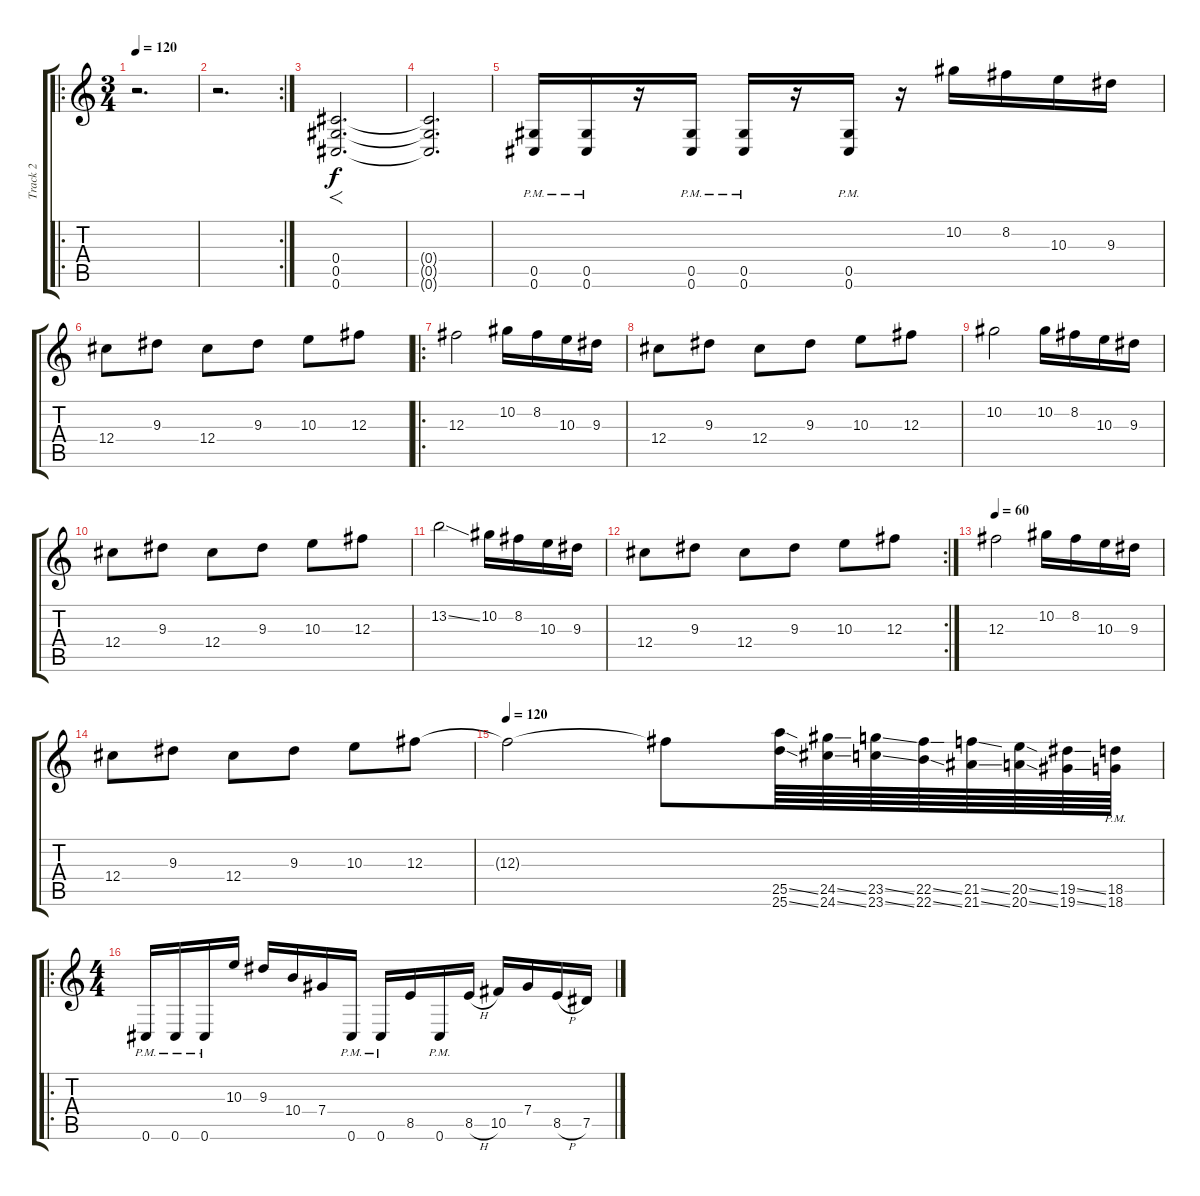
\track ("Track 2" "Track 2") {instrument distortionguitar}
\staff {score tabs}
\tuning (Eb4 Bb3 Gb3 Db3 Ab2 Db2) {hide}
\ro
\ts (3 4)
\tempo 120
\clef g2
\ks c
r.2{d dy f instrument distortionguitar} |
\rc 2
r.2{d} |
(0.4 0.5 0.6).2{f d} |
(0.4{t} 0.5{t} 0.6{t}).2{d} |
(0.5{pm} 0.6{pm}).16 (0.5{pm} 0.6{pm}).16 r.16 (0.5{pm} 0.6{pm}).16 (0.5{pm} 0.6{pm}).16 r.16 (0.5{pm} 0.6{pm}).16 r.16 10.2.16 8.2.16 10.3.16 9.3.16 |
12.4.8 9.3.8 12.4.8 9.3.8 10.3.8 12.3.8 |
\ro
12.3.2 10.2.16 8.2.16 10.3.16 9.3.16 |
12.4.8 9.3.8 12.4.8 9.3.8 10.3.8 12.3.8 |
10.2.2 10.2.16 8.2.16 10.3.16 9.3.16 |
12.4.8 9.3.8 12.4.8 9.3.8 10.3.8 12.3.8 |
13.2{ss}.2 10.2.16 8.2.16 10.3.16 9.3.16 |
\rc 2
12.4.8 9.3.8 12.4.8 9.3.8 10.3.8 12.3.8 |
\tempo 60
12.3.2 10.2.16 8.2.16 10.3.16 9.3.16 |
12.4.8 9.3.8 12.4.8 9.3.8 10.3.8 12.3.8 |
\tempo 120
12.3{t}.2 12.3{t}.8 (25.5{ss} 25.6{ss}).64 (24.5{ss} 24.6{ss}).64 (23.5{ss} 23.6{ss}).64 (22.5{ss} 22.6{ss}).64 (21.5{ss} 21.6{ss}).64 (20.5{ss} 20.6{ss}).64 (19.5{ss} 19.6{ss}).64 (18.5 18.6{pm}).64 |
\ro
\ts (4 4)
0.6{pm}.16 0.6{pm}.16 0.6{pm}.16 10.3.16 9.3.16 10.4.16 7.4.16 0.6{pm}.16 0.6{pm}.16 8.5.16 0.6{pm}.16 8.5{h}.16 10.5.16 7.4.16 8.5{h}.16 7.5.16
